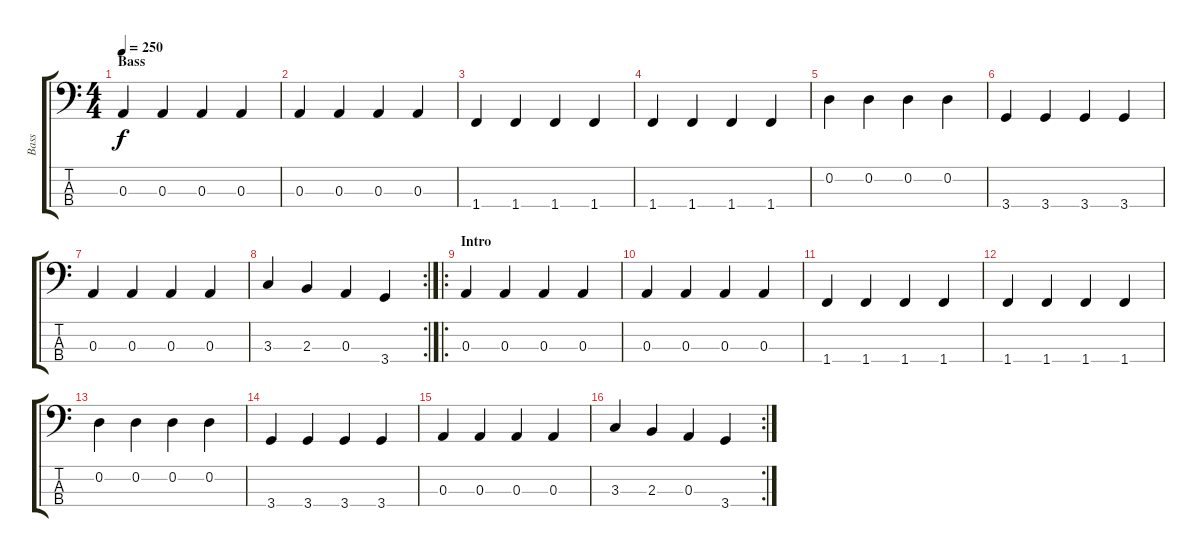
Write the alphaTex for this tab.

\track ("Bass" "Bass") {instrument electricbasspick}
\staff {score tabs}
\tuning (G2 D2 A1 E1) {hide}
\ts (4 4)
\section ("" "Bass")
\tempo 250
\clef f4
\ks c
0.3.4{dy f instrument electricbasspick} 0.3.4 0.3.4 0.3.4 |
0.3.4 0.3.4 0.3.4 0.3.4 |
1.4.4 1.4.4 1.4.4 1.4.4 |
1.4.4 1.4.4 1.4.4 1.4.4 |
0.2.4 0.2.4 0.2.4 0.2.4 |
3.4.4 3.4.4 3.4.4 3.4.4 |
0.3.4 0.3.4 0.3.4 0.3.4 |
\rc 2
3.3.4 2.3.4 0.3.4 3.4.4 |
\ro
\section ("" "Intro")
0.3.4 0.3.4 0.3.4 0.3.4 |
0.3.4 0.3.4 0.3.4 0.3.4 |
1.4.4 1.4.4 1.4.4 1.4.4 |
1.4.4 1.4.4 1.4.4 1.4.4 |
0.2.4 0.2.4 0.2.4 0.2.4 |
3.4.4 3.4.4 3.4.4 3.4.4 |
0.3.4 0.3.4 0.3.4 0.3.4 |
\rc 2
3.3.4 2.3.4 0.3.4 3.4.4
